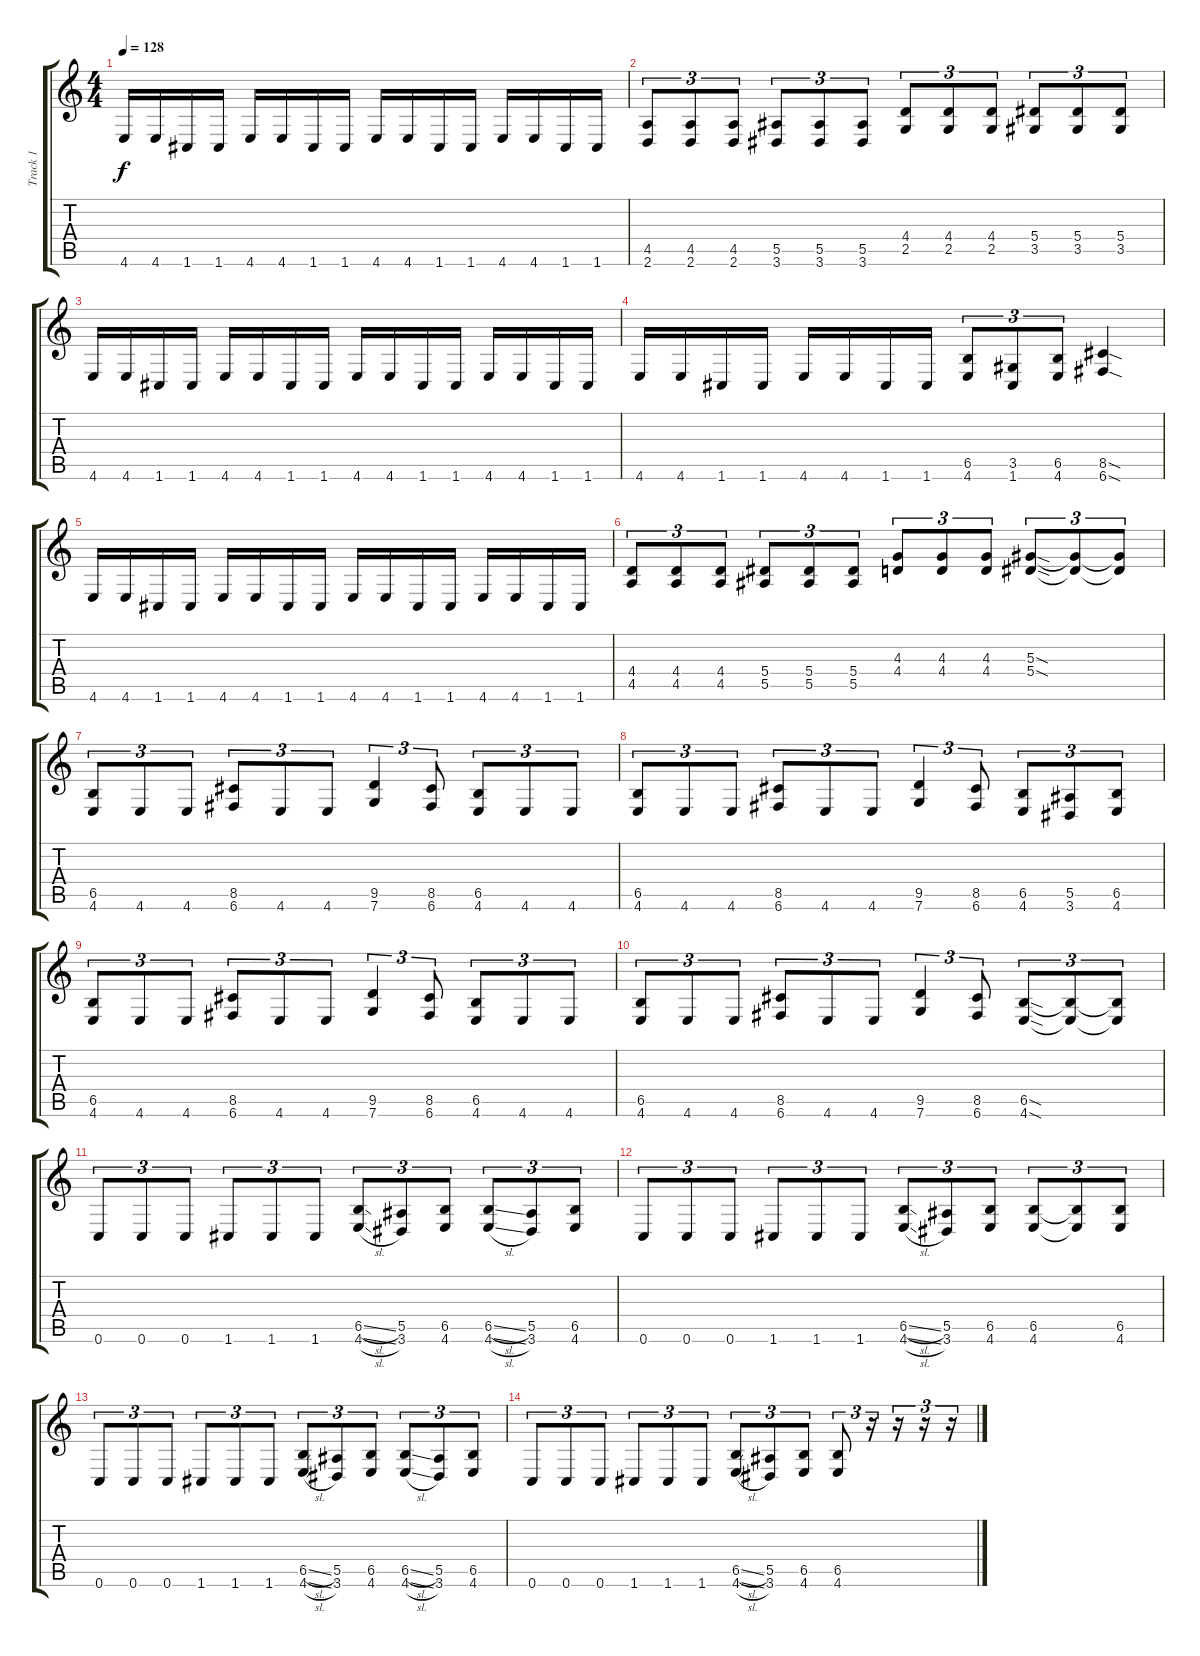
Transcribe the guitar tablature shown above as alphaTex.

\track ("Track 1" "Track 1") {instrument overdrivenguitar}
\staff {score tabs}
\tuning (C4 G3 Eb3 Bb2 F2 C2) {hide}
\ts (4 4)
\tempo 128
\clef g2
\ks c
4.6.16{dy f} 4.6.16 1.6.16 1.6.16 4.6.16 4.6.16 1.6.16 1.6.16 4.6.16 4.6.16 1.6.16 1.6.16 4.6.16 4.6.16 1.6.16 1.6.16 |
(4.5 2.6).8{tu (3 2)} (4.5 2.6).8{tu (3 2)} (4.5 2.6).8{tu (3 2)} (5.5 3.6).8{tu (3 2)} (5.5 3.6).8{tu (3 2)} (5.5 3.6).8{tu (3 2)} (4.4 2.5).8{tu (3 2)} (4.4 2.5).8{tu (3 2)} (4.4 2.5).8{tu (3 2)} (5.4 3.5).8{tu (3 2)} (5.4 3.5).8{tu (3 2)} (5.4 3.5).8{tu (3 2)} |
4.6.16 4.6.16 1.6.16 1.6.16 4.6.16 4.6.16 1.6.16 1.6.16 4.6.16 4.6.16 1.6.16 1.6.16 4.6.16 4.6.16 1.6.16 1.6.16 |
4.6.16 4.6.16 1.6.16 1.6.16 4.6.16 4.6.16 1.6.16 1.6.16 (6.5 4.6).8{tu (3 2)} (3.5 1.6).8{tu (3 2)} (6.5 4.6).8{tu (3 2)} (8.5{sod} 6.6{sod}).4 |
4.6.16 4.6.16 1.6.16 1.6.16 4.6.16 4.6.16 1.6.16 1.6.16 4.6.16 4.6.16 1.6.16 1.6.16 4.6.16 4.6.16 1.6.16 1.6.16 |
(4.4 4.5).8{tu (3 2)} (4.4 4.5).8{tu (3 2)} (4.4 4.5).8{tu (3 2)} (5.4 5.5).8{tu (3 2)} (5.4 5.5).8{tu (3 2)} (5.4 5.5).8{tu (3 2)} (4.3 4.4).8{tu (3 2)} (4.3 4.4).8{tu (3 2)} (4.3 4.4).8{tu (3 2)} (5.3{sod} 5.4{sod}).8{tu (3 2)} (5.3{t} 5.4{t}).8{tu (3 2)} (5.3{t} 5.4{t}).8{tu (3 2)} |
(6.5 4.6).8{tu (3 2)} 4.6.8{tu (3 2)} 4.6.8{tu (3 2)} (8.5 6.6).8{tu (3 2)} 4.6.8{tu (3 2)} 4.6.8{tu (3 2)} (9.5 7.6).4{tu (3 2)} (8.5 6.6).8{tu (3 2)} (6.5 4.6).8{tu (3 2)} 4.6.8{tu (3 2)} 4.6.8{tu (3 2)} |
(6.5 4.6).8{tu (3 2)} 4.6.8{tu (3 2)} 4.6.8{tu (3 2)} (8.5 6.6).8{tu (3 2)} 4.6.8{tu (3 2)} 4.6.8{tu (3 2)} (9.5 7.6).4{tu (3 2)} (8.5 6.6).8{tu (3 2)} (6.5 4.6).8{tu (3 2)} (5.5 3.6).8{tu (3 2)} (6.5 4.6).8{tu (3 2)} |
(6.5 4.6).8{tu (3 2)} 4.6.8{tu (3 2)} 4.6.8{tu (3 2)} (8.5 6.6).8{tu (3 2)} 4.6.8{tu (3 2)} 4.6.8{tu (3 2)} (9.5 7.6).4{tu (3 2)} (8.5 6.6).8{tu (3 2)} (6.5 4.6).8{tu (3 2)} 4.6.8{tu (3 2)} 4.6.8{tu (3 2)} |
(6.5 4.6).8{tu (3 2)} 4.6.8{tu (3 2)} 4.6.8{tu (3 2)} (8.5 6.6).8{tu (3 2)} 4.6.8{tu (3 2)} 4.6.8{tu (3 2)} (9.5 7.6).4{tu (3 2)} (8.5 6.6).8{tu (3 2)} (6.5{sod} 4.6{sod}).8{tu (3 2)} (6.5{t} 4.6{t}).8{tu (3 2)} (6.5{t} 4.6{t}).8{tu (3 2)} |
0.6.8{tu (3 2)} 0.6.8{tu (3 2)} 0.6.8{tu (3 2)} 1.6.8{tu (3 2)} 1.6.8{tu (3 2)} 1.6.8{tu (3 2)} (6.5{sl} 4.6{sl}).8{tu (3 2)} (5.5 3.6).8{tu (3 2)} (6.5 4.6).8{tu (3 2)} (6.5{sl} 4.6{sl}).8{tu (3 2)} (5.5 3.6).8{tu (3 2)} (6.5 4.6).8{tu (3 2)} |
0.6.8{tu (3 2)} 0.6.8{tu (3 2)} 0.6.8{tu (3 2)} 1.6.8{tu (3 2)} 1.6.8{tu (3 2)} 1.6.8{tu (3 2)} (6.5{sl} 4.6{sl}).8{tu (3 2)} (5.5 3.6).8{tu (3 2)} (6.5 4.6).8{tu (3 2)} (6.5 4.6).8{tu (3 2)} (6.5{t} 4.6{t}).8{tu (3 2)} (6.5 4.6).8{tu (3 2)} |
0.6.8{tu (3 2)} 0.6.8{tu (3 2)} 0.6.8{tu (3 2)} 1.6.8{tu (3 2)} 1.6.8{tu (3 2)} 1.6.8{tu (3 2)} (6.5{sl} 4.6{sl}).8{tu (3 2)} (5.5 3.6).8{tu (3 2)} (6.5 4.6).8{tu (3 2)} (6.5{sl} 4.6{sl}).8{tu (3 2)} (5.5 3.6).8{tu (3 2)} (6.5 4.6).8{tu (3 2)} |
0.6.8{tu (3 2)} 0.6.8{tu (3 2)} 0.6.8{tu (3 2)} 1.6.8{tu (3 2)} 1.6.8{tu (3 2)} 1.6.8{tu (3 2)} (6.5{sl} 4.6{sl}).8{tu (3 2)} (5.5 3.6).8{tu (3 2)} (6.5 4.6).8{tu (3 2)} (6.5 4.6).8{tu (3 2)} r.16{tu (3 2)} r.16{tu (3 2)} r.16{tu (3 2)} r.16{tu (3 2)}
